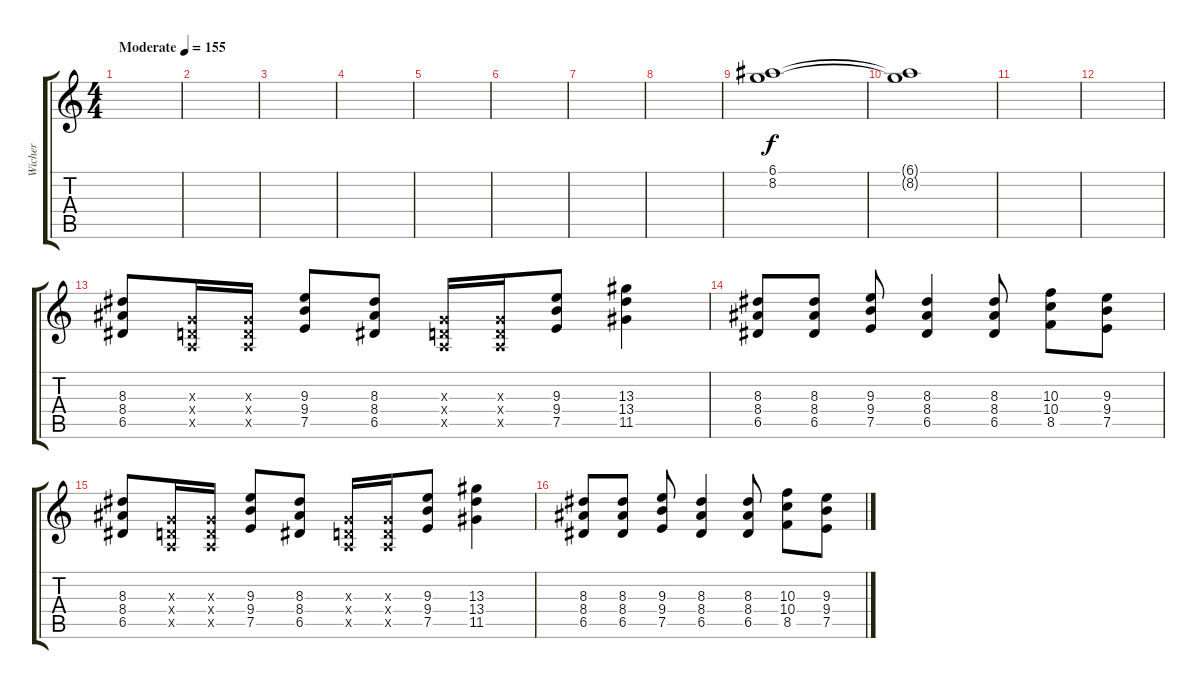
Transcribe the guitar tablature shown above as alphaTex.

\track ("Wicher" "Wicher") {instrument distortionguitar}
\staff {score tabs}
\tuning (E4 B3 G3 D3 A2 E2) {hide}
\ts (4 4)
\tempo (155 "Moderate")
\clef g2
\ks c
|
|
|
|
|
|
|
|
(6.1 8.2).1 |
(6.1{t} 8.2{t}).1 |
|
|
(8.3 8.4 6.5).8 (0.3{x} 0.4{x} 0.5{x}).16 (0.3{x} 0.4{x} 0.5{x}).16 (9.3 9.4 7.5).8 (8.3 8.4 6.5).8 (0.3{x} 0.4{x} 0.5{x}).16 (0.3{x} 0.4{x} 0.5{x}).16 (9.3 9.4 7.5).8 (13.3 13.4 11.5).4 |
(8.3 8.4 6.5).8 (8.3 8.4 6.5).8 (9.3 9.4 7.5).8 (8.3 8.4 6.5).4 (8.3 8.4 6.5).8 (10.3 10.4 8.5).8 (9.3 9.4 7.5).8 |
(8.3 8.4 6.5).8 (0.3{x} 0.4{x} 0.5{x}).16 (0.3{x} 0.4{x} 0.5{x}).16 (9.3 9.4 7.5).8 (8.3 8.4 6.5).8 (0.3{x} 0.4{x} 0.5{x}).16 (0.3{x} 0.4{x} 0.5{x}).16 (9.3 9.4 7.5).8 (13.3 13.4 11.5).4 |
(8.3 8.4 6.5).8 (8.3 8.4 6.5).8 (9.3 9.4 7.5).8 (8.3 8.4 6.5).4 (8.3 8.4 6.5).8 (10.3 10.4 8.5).8 (9.3 9.4 7.5).8
